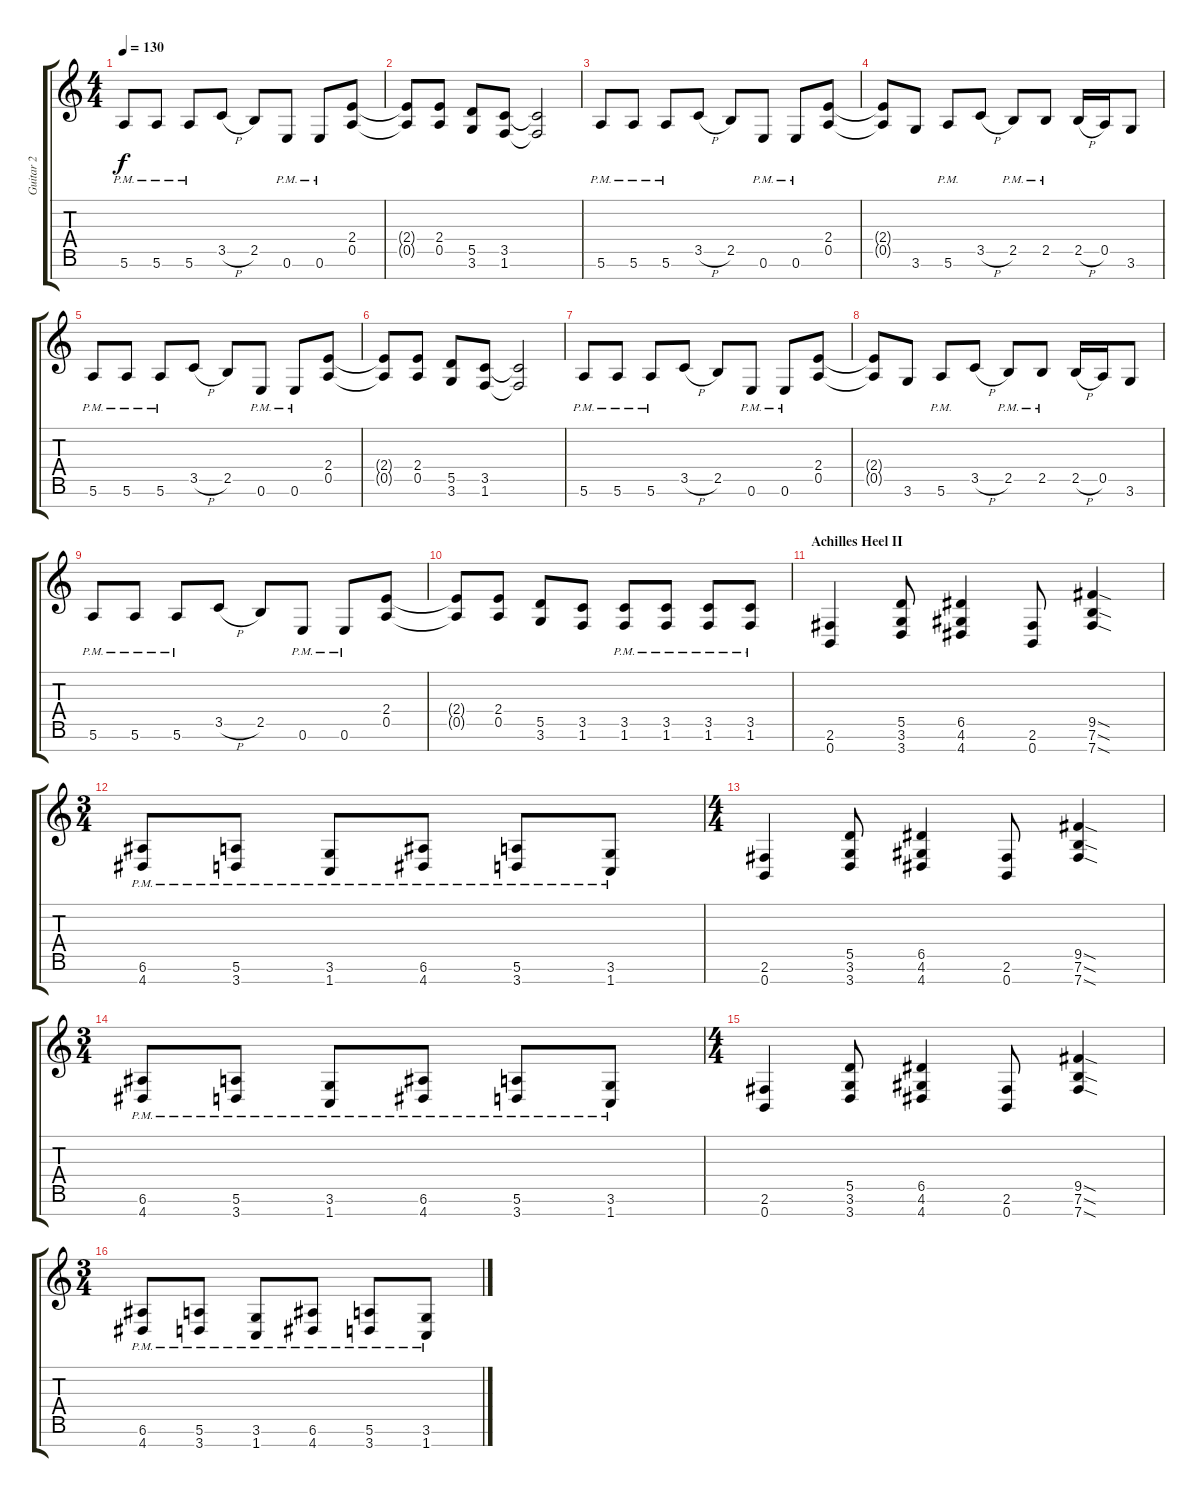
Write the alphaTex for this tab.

\track ("Guitar 2" "Guitar 2") {instrument distortionguitar}
\staff {score tabs}
\tuning (E4 B3 G3 D3 A2 E2 B1) {hide}
\ts (4 4)
\tempo 130
\clef g2
\ks c
5.6{pm}.8{dy f} 5.6{pm}.8 5.6{pm}.8 3.5{h}.8 2.5.8 0.6{pm}.8 0.6{pm}.8 (2.4 0.5).8 |
(2.4{t} 0.5{t}).8 (2.4 0.5).8 (5.5 3.6).8 (3.5 1.6).8 (3.5{t} 1.6{t}).2 |
5.6{pm}.8 5.6{pm}.8 5.6{pm}.8 3.5{h}.8 2.5.8 0.6{pm}.8 0.6{pm}.8 (2.4 0.5).8 |
(2.4{t} 0.5{t}).8 3.6.8 5.6{pm}.8 3.5{h}.8 2.5{pm}.8 2.5{pm}.8 2.5{h}.16 0.5.16 3.6.8 |
5.6{pm}.8 5.6{pm}.8 5.6{pm}.8 3.5{h}.8 2.5.8 0.6{pm}.8 0.6{pm}.8 (2.4 0.5).8 |
(2.4{t} 0.5{t}).8 (2.4 0.5).8 (5.5 3.6).8 (3.5 1.6).8 (3.5{t} 1.6{t}).2 |
5.6{pm}.8 5.6{pm}.8 5.6{pm}.8 3.5{h}.8 2.5.8 0.6{pm}.8 0.6{pm}.8 (2.4 0.5).8 |
(2.4{t} 0.5{t}).8 3.6.8 5.6{pm}.8 3.5{h}.8 2.5{pm}.8 2.5{pm}.8 2.5{h}.16 0.5.16 3.6.8 |
5.6{pm}.8 5.6{pm}.8 5.6{pm}.8 3.5{h}.8 2.5.8 0.6{pm}.8 0.6{pm}.8 (2.4 0.5).8 |
(2.4{t} 0.5{t}).8 (2.4 0.5).8 (5.5 3.6).8 (3.5 1.6).8 (3.5{pm} 1.6{pm}).8 (3.5{pm} 1.6{pm}).8 (3.5{pm} 1.6{pm}).8 (3.5{pm} 1.6{pm}).8 |
\section ("" "Achilles Heel II")
(2.6 0.7).4 (5.5 3.6 3.7).8 (6.5 4.6 4.7).4 (2.6 0.7).8 (9.5{sod} 7.6{sod} 7.7{sod}).4 |
\ts (3 4)
(6.6{pm} 4.7{pm}).8 (5.6{pm} 3.7{pm}).8 (3.6{pm} 1.7{pm}).8 (6.6{pm} 4.7{pm}).8 (5.6{pm} 3.7{pm}).8 (3.6{pm} 1.7{pm}).8 |
\ts (4 4)
(2.6 0.7).4 (5.5 3.6 3.7).8 (6.5 4.6 4.7).4 (2.6 0.7).8 (9.5{sod} 7.6{sod} 7.7{sod}).4 |
\ts (3 4)
(6.6{pm} 4.7{pm}).8 (5.6{pm} 3.7{pm}).8 (3.6{pm} 1.7{pm}).8 (6.6{pm} 4.7{pm}).8 (5.6{pm} 3.7{pm}).8 (3.6{pm} 1.7{pm}).8 |
\ts (4 4)
(2.6 0.7).4 (5.5 3.6 3.7).8 (6.5 4.6 4.7).4 (2.6 0.7).8 (9.5{sod} 7.6{sod} 7.7{sod}).4 |
\ts (3 4)
(6.6{pm} 4.7{pm}).8 (5.6{pm} 3.7{pm}).8 (3.6{pm} 1.7{pm}).8 (6.6{pm} 4.7{pm}).8 (5.6{pm} 3.7{pm}).8 (3.6{pm} 1.7{pm}).8
